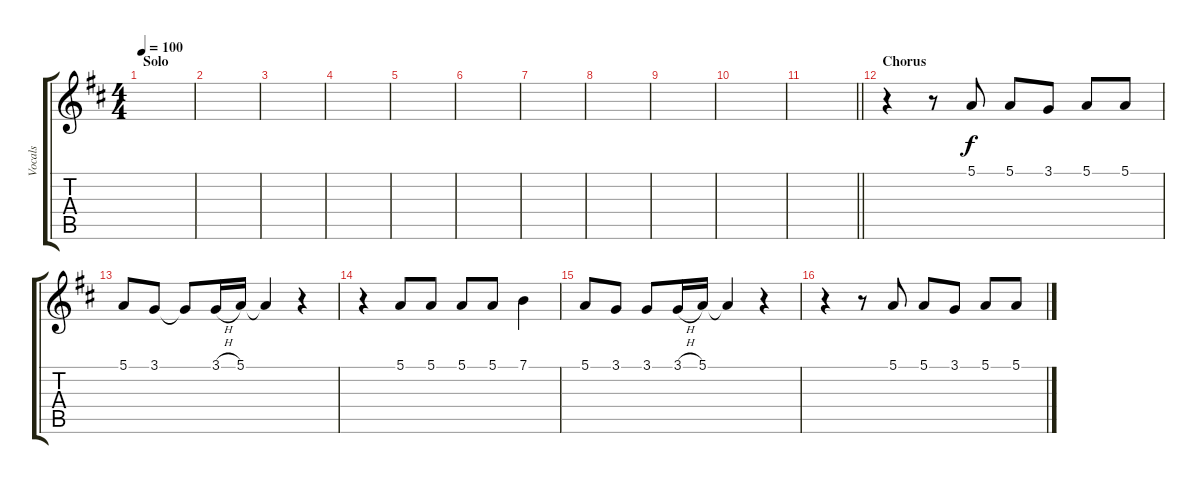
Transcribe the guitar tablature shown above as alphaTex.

\track ("Vocals" "Vocals") {instrument altosax}
\staff {score tabs}
\tuning (E4 B3 G3 D3 A2 E2) {hide}
\ts (4 4)
\section ("" "Solo")
\tempo 100
\clef g2
\ks d
|
|
|
|
|
|
|
|
|
|
\barLineRight lightlight
|
\section ("" "Chorus")
r.4 r.8 5.1.8{dy f} 5.1.8 3.1.8 5.1.8 5.1.8 |
5.1.8 3.1.8 3.1{t}.8 3.1{h}.16 5.1.16 5.1{t}.4 r.4 |
r.4 5.1.8 5.1.8 5.1.8 5.1.8 7.1.4 |
5.1.8 3.1.8 3.1.8 3.1{h}.16 5.1.16 5.1{t}.4 r.4 |
r.4 r.8 5.1.8 5.1.8 3.1.8 5.1.8 5.1.8
